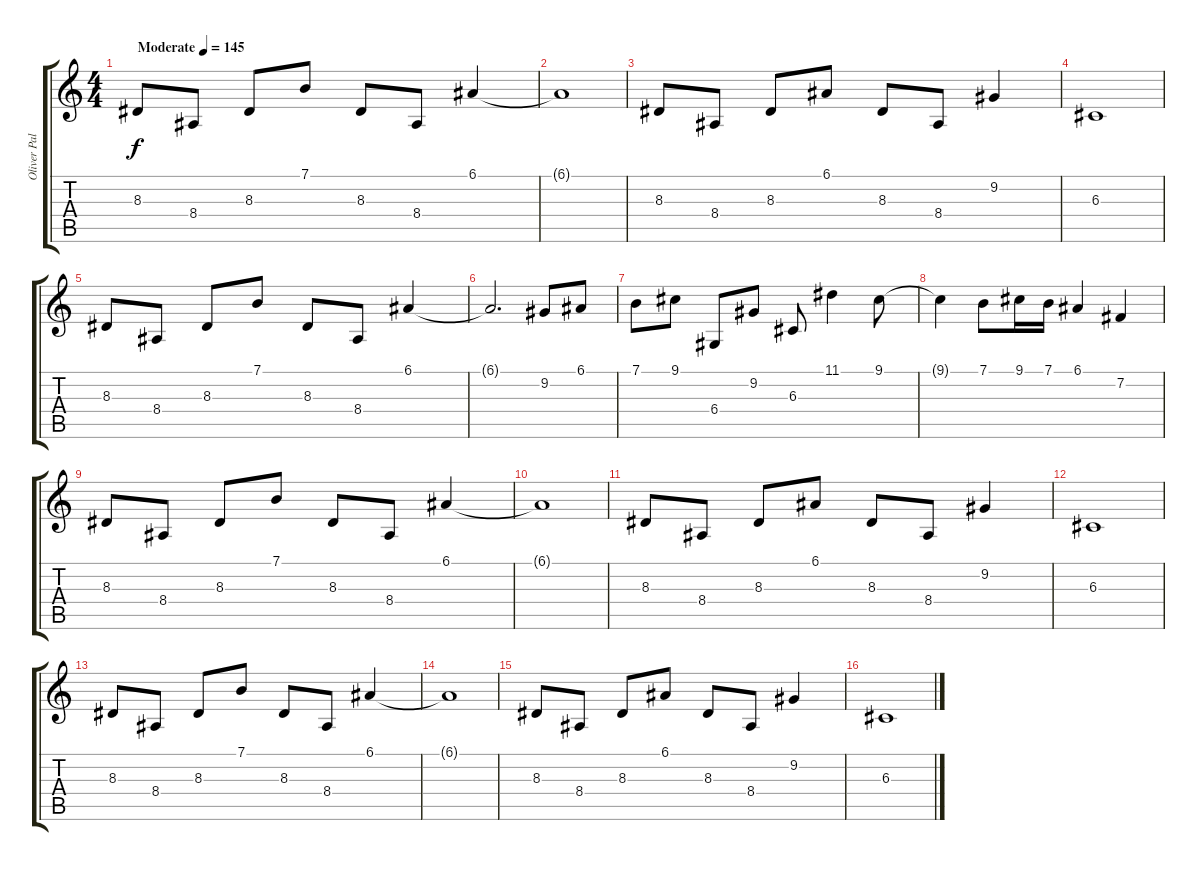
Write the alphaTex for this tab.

\track ("Oliver Palotai I" "Oliver Pal") {instrument electricgrandpiano}
\staff {score tabs}
\tuning (E4 B3 G3 D3 A2 E2) {hide}
\ts (4 4)
\tempo (145 "Moderate")
\clef g2
\ks c
8.3.8{dy f instrument electricgrandpiano} 8.4.8 8.3.8 7.1.8 8.3.8 8.4.8 6.1.4 |
6.1{t}.1 |
8.3.8 8.4.8 8.3.8 6.1.8 8.3.8 8.4.8 9.2.4 |
6.3.1 |
8.3.8 8.4.8 8.3.8 7.1.8 8.3.8 8.4.8 6.1.4 |
6.1{t}.2{d} 9.2.8 6.1.8 |
7.1.8 9.1.8 6.4.8 9.2.8 6.3.8 11.1.4 9.1.8 |
9.1{t}.4 7.1.8 9.1.16 7.1.16 6.1.4 7.2.4 |
8.3.8 8.4.8 8.3.8 7.1.8 8.3.8 8.4.8 6.1.4 |
6.1{t}.1 |
8.3.8 8.4.8 8.3.8 6.1.8 8.3.8 8.4.8 9.2.4 |
6.3.1 |
8.3.8 8.4.8 8.3.8 7.1.8 8.3.8 8.4.8 6.1.4 |
6.1{t}.1 |
8.3.8 8.4.8 8.3.8 6.1.8 8.3.8 8.4.8 9.2.4 |
6.3.1
